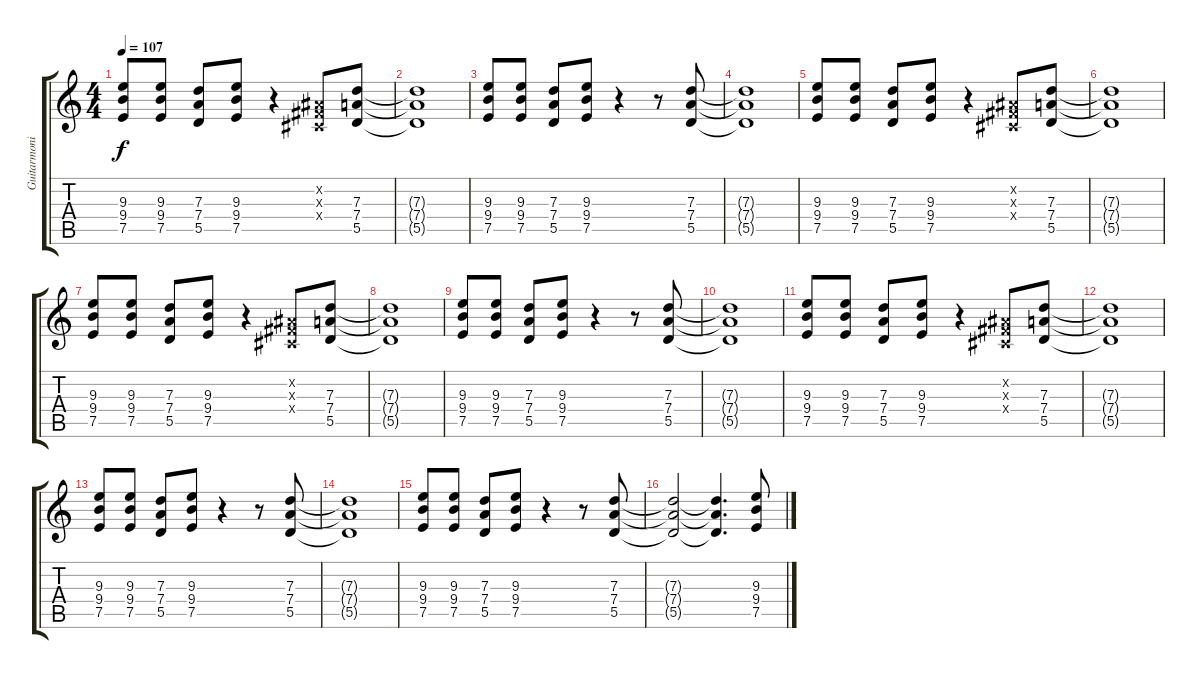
\track ("Guitarmonics - Hard" "Guitarmoni") {instrument acousticguitarsteel}
\staff {score tabs}
\tuning (E4 B3 G3 D3 A2 E2) {hide}
\ts (4 4)
\tempo 107
\clef g2
\ks c
(9.3 9.4 7.5).8{dy f instrument acousticguitarsteel} (9.3 9.4 7.5).8 (7.3 7.4 5.5).8 (9.3 9.4 7.5).8 r.4 (-1.2{x} -1.3{x} -1.4{x}).8 (7.3 7.4 5.5).8 |
(7.3{t} 7.4{t} 5.5{t}).1 |
(9.3 9.4 7.5).8 (9.3 9.4 7.5).8 (7.3 7.4 5.5).8 (9.3 9.4 7.5).8 r.4 r.8 (7.3 7.4 5.5).8 |
(7.3{t} 7.4{t} 5.5{t}).1 |
(9.3 9.4 7.5).8 (9.3 9.4 7.5).8 (7.3 7.4 5.5).8 (9.3 9.4 7.5).8 r.4 (-1.2{x} -1.3{x} -1.4{x}).8 (7.3 7.4 5.5).8 |
(7.3{t} 7.4{t} 5.5{t}).1 |
(9.3 9.4 7.5).8 (9.3 9.4 7.5).8 (7.3 7.4 5.5).8 (9.3 9.4 7.5).8 r.4 (-1.2{x} -1.3{x} -1.4{x}).8 (7.3 7.4 5.5).8 |
(7.3{t} 7.4{t} 5.5{t}).1 |
(9.3 9.4 7.5).8 (9.3 9.4 7.5).8 (7.3 7.4 5.5).8 (9.3 9.4 7.5).8 r.4 r.8 (7.3 7.4 5.5).8 |
(7.3{t} 7.4{t} 5.5{t}).1 |
(9.3 9.4 7.5).8 (9.3 9.4 7.5).8 (7.3 7.4 5.5).8 (9.3 9.4 7.5).8 r.4 (-1.2{x} -1.3{x} -1.4{x}).8 (7.3 7.4 5.5).8 |
(7.3{t} 7.4{t} 5.5{t}).1 |
(9.3 9.4 7.5).8 (9.3 9.4 7.5).8 (7.3 7.4 5.5).8 (9.3 9.4 7.5).8 r.4 r.8 (7.3 7.4 5.5).8 |
(7.3{t} 7.4{t} 5.5{t}).1 |
(9.3 9.4 7.5).8 (9.3 9.4 7.5).8 (7.3 7.4 5.5).8 (9.3 9.4 7.5).8 r.4 r.8 (7.3 7.4 5.5).8 |
(7.3{t} 7.4{t} 5.5{t}).2 (7.3{t} 7.4{t} 5.5{t}).4{d} (9.3 9.4 7.5).8
